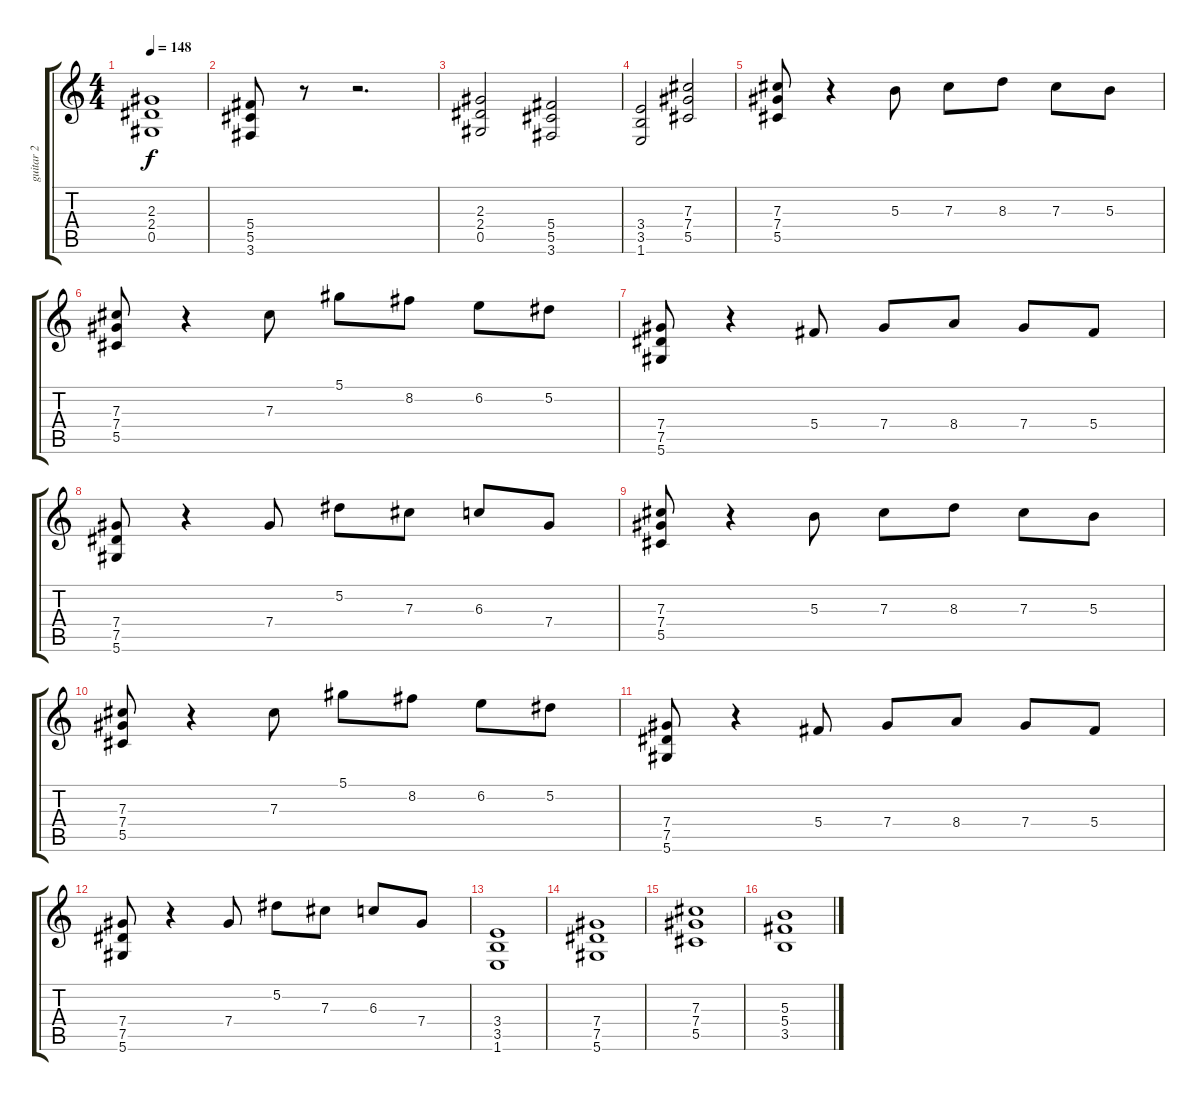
\track ("guitar 2" "guitar 2") {instrument distortionguitar}
\staff {score tabs}
\tuning (Eb4 Bb3 Gb3 Db3 Ab2 Eb2) {hide}
\ts (4 4)
\tempo 148
\clef g2
\ks c
(2.3 2.4 0.5).1{dy f} |
(5.4 5.5 3.6).8 r.8 r.2{d} |
(2.3 2.4 0.5).2 (5.4 5.5 3.6).2 |
(3.4 3.5 1.6).2 (7.3 7.4 5.5).2 |
(7.3 7.4 5.5).8 r.4 5.3.8 7.3.8 8.3.8 7.3.8 5.3.8 |
(7.3 7.4 5.5).8 r.4 7.3.8 5.1.8 8.2.8 6.2.8 5.2.8 |
(7.4 7.5 5.6).8 r.4 5.4.8 7.4.8 8.4.8 7.4.8 5.4.8 |
(7.4 7.5 5.6).8 r.4 7.4.8 5.2.8 7.3.8 6.3.8 7.4.8 |
(7.3 7.4 5.5).8 r.4 5.3.8 7.3.8 8.3.8 7.3.8 5.3.8 |
(7.3 7.4 5.5).8 r.4 7.3.8 5.1.8 8.2.8 6.2.8 5.2.8 |
(7.4 7.5 5.6).8 r.4 5.4.8 7.4.8 8.4.8 7.4.8 5.4.8 |
(7.4 7.5 5.6).8 r.4 7.4.8 5.2.8 7.3.8 6.3.8 7.4.8 |
(3.4 3.5 1.6).1 |
(7.4 7.5 5.6).1 |
(7.3 7.4 5.5).1 |
(5.3 5.4 3.5).1
